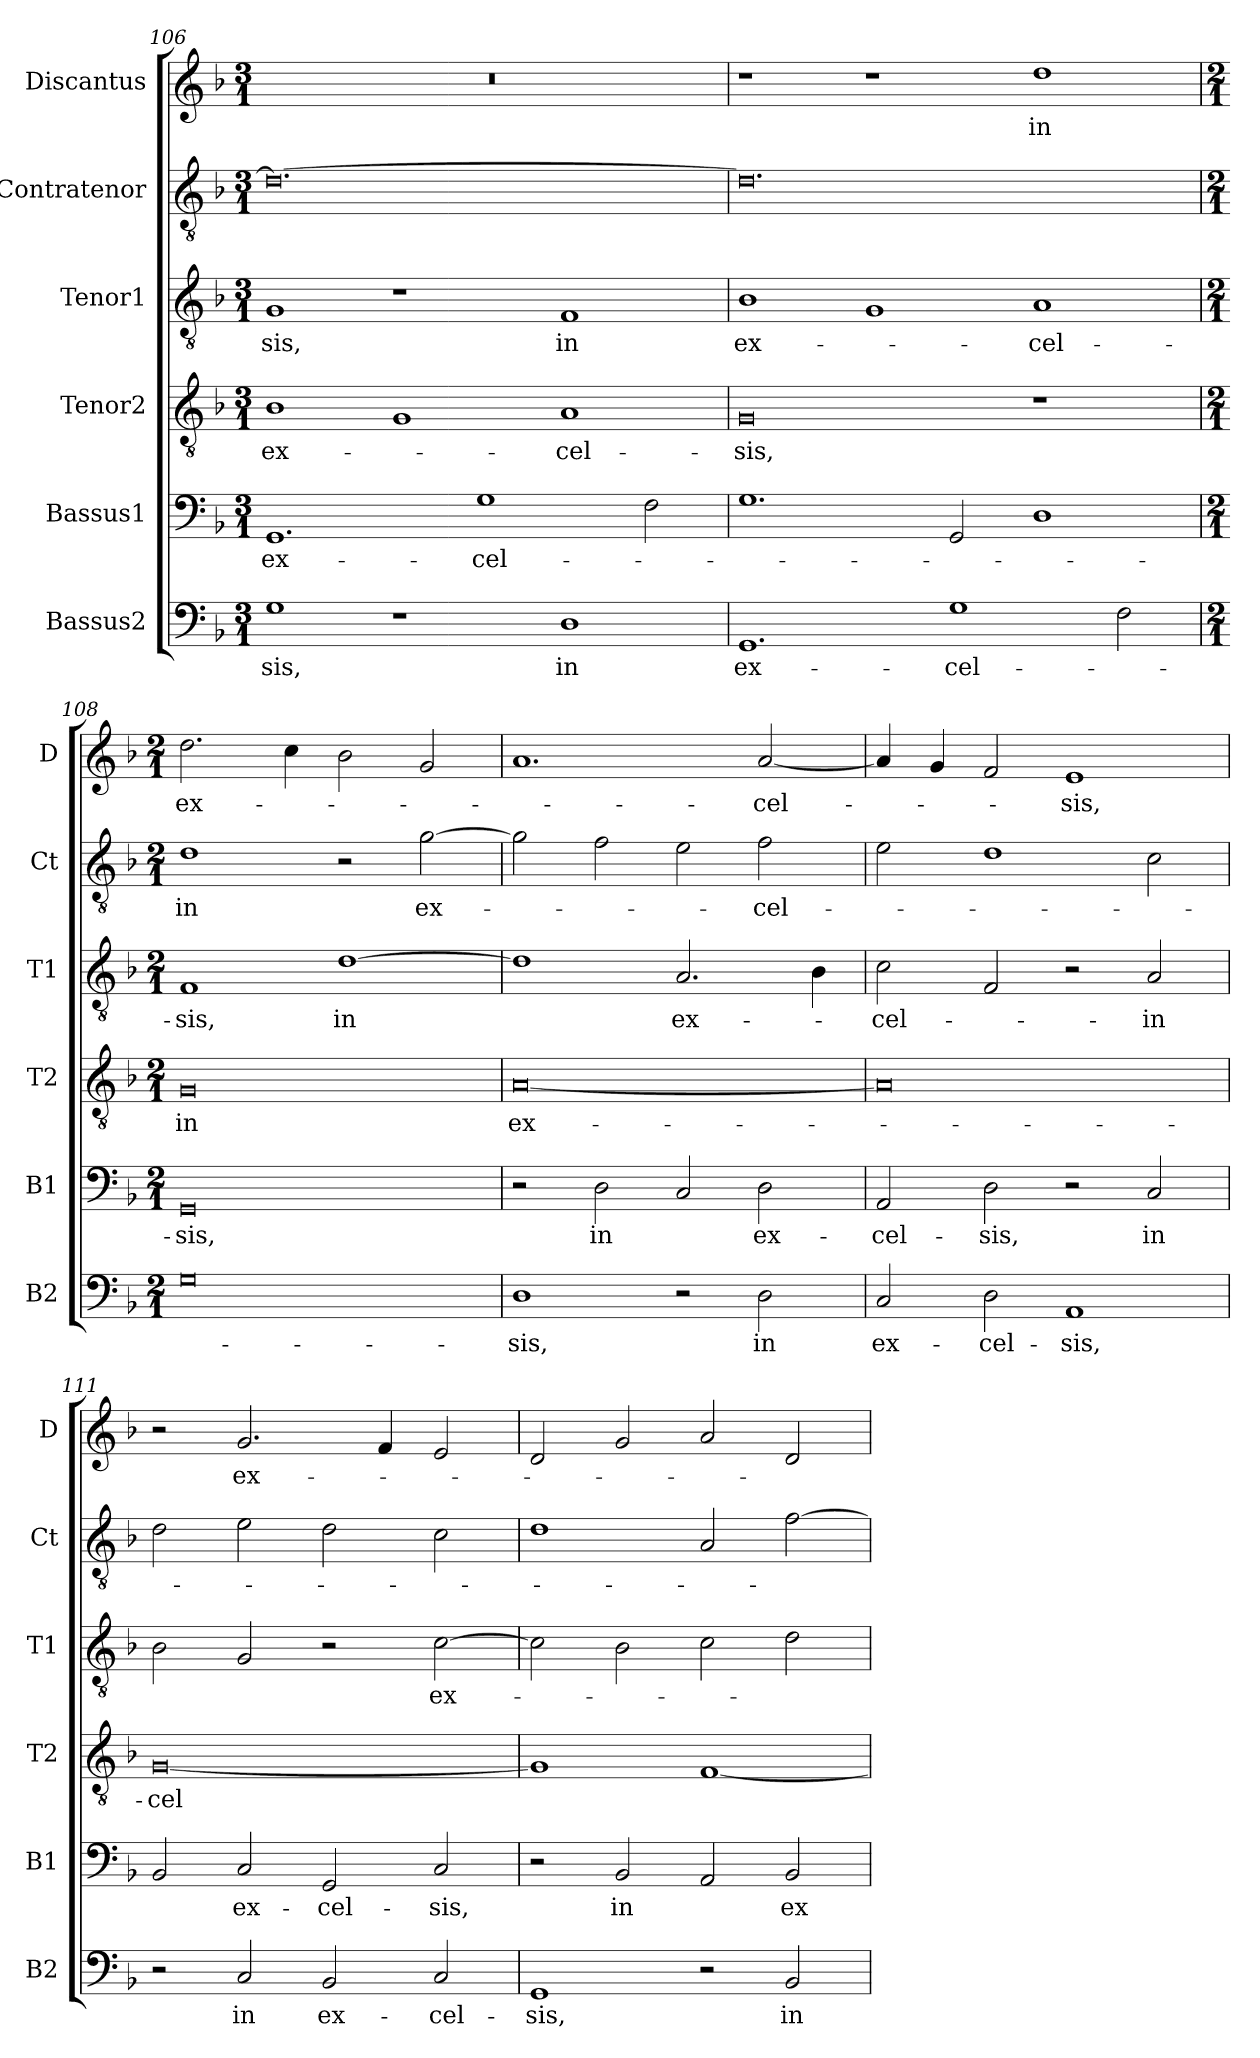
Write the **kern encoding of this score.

**kern	**text	**kern	**text	**kern	**text	**kern	**text	**kern	**text	**kern	**text
*part6	*part6	*part5	*part5	*part4	*part4	*part3	*part3	*part2	*part2	*part1	*part1
*staff6	*staff6	*staff5	*staff5	*staff4	*staff4	*staff3	*staff3	*staff2	*staff2	*staff1	*staff1
*I"Bassus2	*	*I"Bassus1	*	*I"Tenor2	*	*I"Tenor1	*	*I"Contratenor	*	*I"Discantus	*
*I'B2	*	*I'B1	*	*I'T2	*	*I'T1	*	*I'Ct	*	*I'D	*
*clefF4	*	*clefF4	*	*clefGv2	*	*clefGv2	*	*clefGv2	*	*clefG2	*
*k[b-]	*	*k[b-]	*	*k[b-]	*	*k[b-]	*	*k[b-]	*	*k[b-]	*
*M3/1	*	*M3/1	*	*M3/1	*	*M3/1	*	*M3/1	*	*M3/1	*
=106	=106	=106	=106	=106	=106	=106	=106	=106	=106	=106	=106
1G	-sis,	1.GG	ex-	1B-	ex-	1G	-sis,	0.d_	.	0.r	.
1r	.	.	.	1G	.	1r	.	.	.	.	.
.	.	1G	-cel-	.	.	.	.	.	.	.	.
1D	in	.	.	1A	-cel-	1F	in	.	.	.	.
.	.	2F\	.	.	.	.	.	.	.	.	.
=107	=107	=107	=107	=107	=107	=107	=107	=107	=107	=107	=107
1.GG	ex-	1.G	.	0G	-sis,	1B-	ex-	0.d]	.	1r	.
.	.	.	.	.	.	1G	.	.	.	1r	.
1G	-cel-	2GG/	.	.	.	.	.	.	.	.	.
.	.	1D	.	1r	.	1A	-cel-	.	.	1dd	-in
2F\	.	.	.	.	.	.	.	.	.	.	.
=108	=108	=108	=108	=108	=108	=108	=108	=108	=108	=108	=108
*M2/1	*	*M2/1	*	*M2/1	*	*M2/1	*	*M2/1	*	*M2/1	*
0G	.	0GG	-sis,	0G	in	1F	-sis,	1d	-in	2.dd\	ex-
.	.	.	.	.	.	.	.	.	.	4cc\	.
.	.	.	.	.	.	[1d	in	2r	.	2b-\	.
.	.	.	.	.	.	.	.	[2g\	ex-	2g/	.
=109	=109	=109	=109	=109	=109	=109	=109	=109	=109	=109	=109
1D	-sis,	2r	.	[0A	ex-	1d]	.	2g\]	.	1.a	.
.	.	2D\	in	.	.	.	.	2f\	.	.	.
2r	.	2C/	.	.	.	2.A/	ex-	2e\	.	.	.
2D\	in	2D\	ex-	.	.	.	.	2f\	-cel-	[2a/	-cel-
.	.	.	.	.	.	4B-\	.	.	.	.	.
=110	=110	=110	=110	=110	=110	=110	=110	=110	=110	=110	=110
2C/	ex-	2AA/	-cel-	0A]	.	2c\	-cel-	2e\	.	4a/]	.
.	.	.	.	.	.	.	.	.	.	4g/	.
2D\	-cel-	2D\	-sis,	.	.	2F/	.	1d	.	2f/	.
1AA	-sis,	2r	.	.	.	2r	.	.	.	1e	-sis,
.	.	2C/	in	.	.	2A/	-in	2c\	.	.	.
=111	=111	=111	=111	=111	=111	=111	=111	=111	=111	=111	=111
2r	.	2BB-/	.	[0G	-cel	2B-\	.	2d\	.	2r	.
2C/	in	2C/	ex-	.	.	2G/	.	2e\	.	2.g/	ex-
2BB-/	ex-	2GG/	-cel-	.	.	2r	.	2d\	.	.	.
.	.	.	.	.	.	.	.	.	.	4f/	.
2C/	-cel-	2C/	-sis,	.	.	[2c\	ex-	2c\	.	2e/	.
=112	=112	=112	=112	=112	=112	=112	=112	=112	=112	=112	=112
1GG	-sis,	2r	.	1G]	.	2c\]	.	1d	.	2d/	.
.	.	2BB-/	in	.	.	2B-\	.	.	.	2g/	.
2r	.	2AA/	.	[1F	.	2c\	.	2A/	.	2a/	.
2BB-/	in	2BB-/	ex-	.	.	2d\	.	[2f\	.	2d/	.
=	=	=	=	=	=	=	=	=	=	=	=
*-	*-	*-	*-	*-	*-	*-	*-	*-	*-	*-	*-
